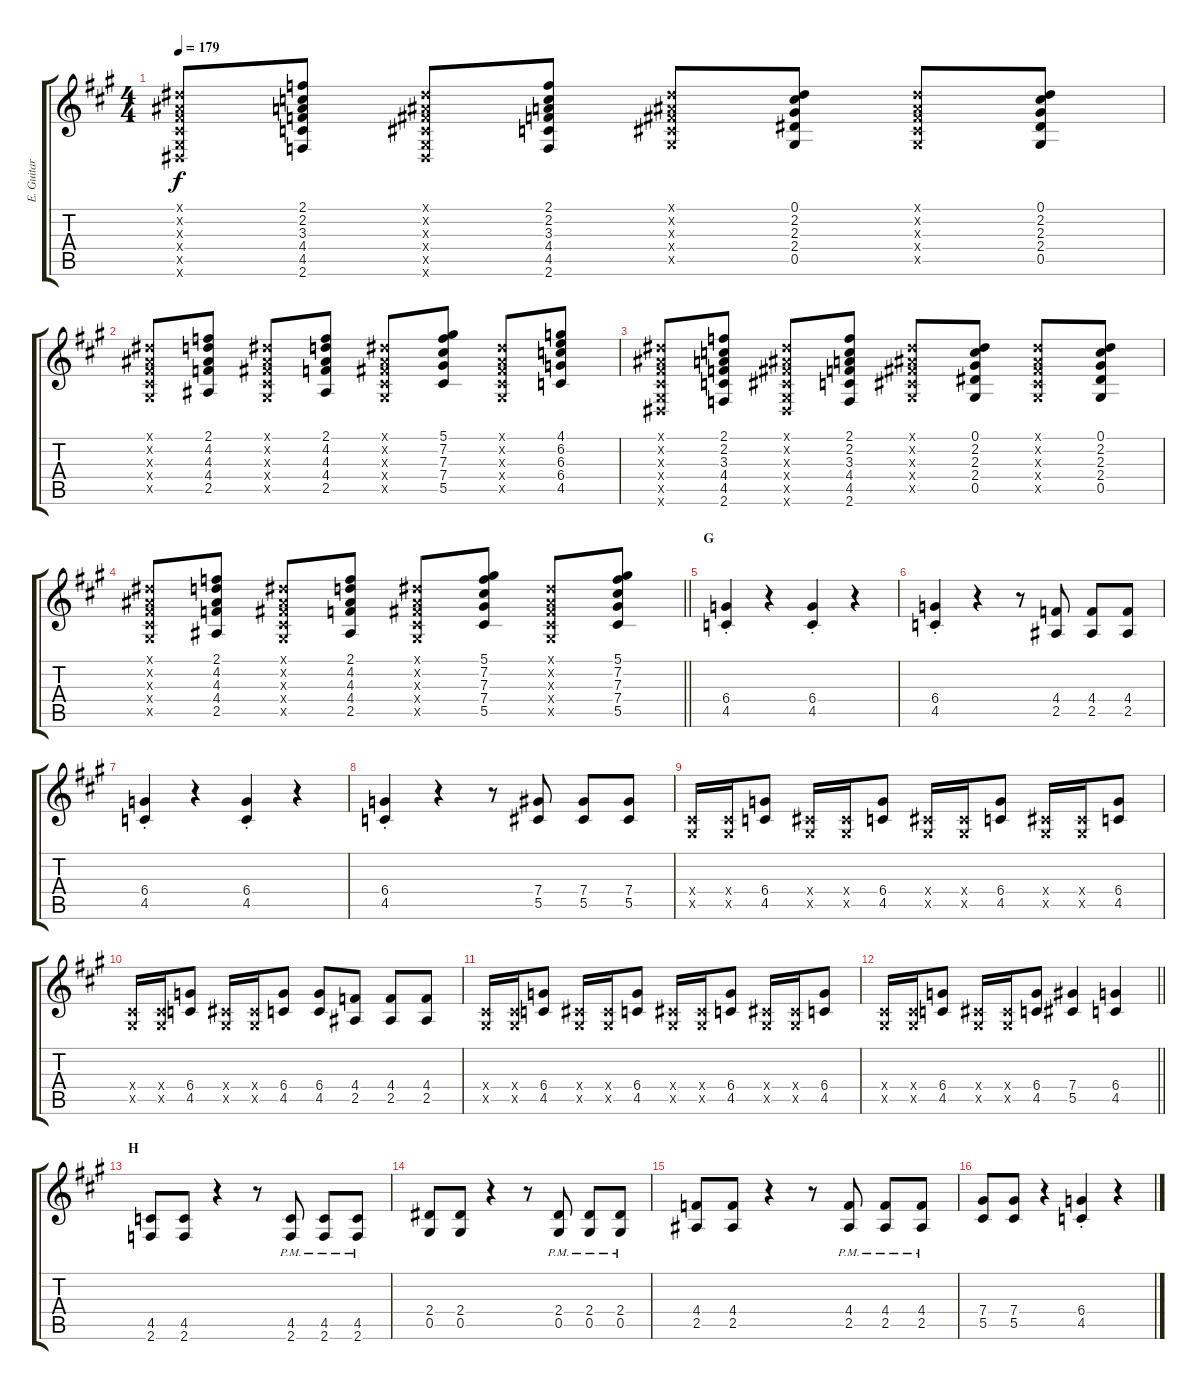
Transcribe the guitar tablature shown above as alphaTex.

\track ("E. Guitar II" "E. Guitar ") {instrument overdrivenguitar}
\staff {score tabs}
\tuning (Eb4 Bb3 Gb3 Db3 Ab2 Eb2) {hide}
\ts (4 4)
\tempo 179
\clef g2
\ks a
(0.1{x} 0.2{x} 0.3{x} 0.4{x} 0.5{x} 0.6{x}).8{dy f} (2.1 2.2 3.3 4.4 4.5 2.6).8 (0.1{x} 0.2{x} 0.3{x} 0.4{x} 0.5{x} 0.6{x}).8 (2.1 2.2 3.3 4.4 4.5 2.6).8 (0.1{x} 0.2{x} 0.3{x} 0.4{x} 0.5{x}).8 (0.1 2.2 2.3 2.4 0.5).8 (0.1{x} 0.2{x} 0.3{x} 0.4{x} 0.5{x}).8 (0.1 2.2 2.3 2.4 0.5).8 |
(0.1{x} 0.2{x} 0.3{x} 0.4{x} 0.5{x}).8 (2.1 4.2 4.3 4.4 2.5).8 (0.1{x} 0.2{x} 0.3{x} 0.4{x} 0.5{x}).8 (2.1 4.2 4.3 4.4 2.5).8 (0.1{x} 0.2{x} 0.3{x} 0.4{x} 0.5{x}).8 (5.1 7.2 7.3 7.4 5.5).8 (0.1{x} 0.2{x} 0.3{x} 0.4{x} 0.5{x}).8 (4.1 6.2 6.3 6.4 4.5).8 |
(0.1{x} 0.2{x} 0.3{x} 0.4{x} 0.5{x} 0.6{x}).8 (2.1 2.2 3.3 4.4 4.5 2.6).8 (0.1{x} 0.2{x} 0.3{x} 0.4{x} 0.5{x} 0.6{x}).8 (2.1 2.2 3.3 4.4 4.5 2.6).8 (0.1{x} 0.2{x} 0.3{x} 0.4{x} 0.5{x}).8 (0.1 2.2 2.3 2.4 0.5).8 (0.1{x} 0.2{x} 0.3{x} 0.4{x} 0.5{x}).8 (0.1 2.2 2.3 2.4 0.5).8 |
\barLineRight lightlight
(0.1{x} 0.2{x} 0.3{x} 0.4{x} 0.5{x}).8 (2.1 4.2 4.3 4.4 2.5).8 (0.1{x} 0.2{x} 0.3{x} 0.4{x} 0.5{x}).8 (2.1 4.2 4.3 4.4 2.5).8 (0.1{x} 0.2{x} 0.3{x} 0.4{x} 0.5{x}).8 (5.1 7.2 7.3 7.4 5.5).8 (0.1{x} 0.2{x} 0.3{x} 0.4{x} 0.5{x}).8 (5.1 7.2 7.3 7.4 5.5).8 |
\section ("" "G")
(6.4{st} 4.5{st}).4 r.4 (6.4{st} 4.5{st}).4 r.4 |
(6.4{st} 4.5{st}).4 r.4 r.8 (4.4 2.5).8 (4.4 2.5).8 (4.4 2.5).8 |
(6.4{st} 4.5{st}).4 r.4 (6.4{st} 4.5{st}).4 r.4 |
(6.4{st} 4.5{st}).4 r.4 r.8 (7.4 5.5).8 (7.4 5.5).8 (7.4 5.5).8 |
(0.4{x} 0.5{x}).16 (0.4{x} 0.5{x}).16 (6.4 4.5).8 (0.4{x} 0.5{x}).16 (0.4{x} 0.5{x}).16 (6.4 4.5).8 (0.4{x} 0.5{x}).16 (0.4{x} 0.5{x}).16 (6.4 4.5).8 (0.4{x} 0.5{x}).16 (0.4{x} 0.5{x}).16 (6.4 4.5).8 |
(0.4{x} 0.5{x}).16 (0.4{x} 0.5{x}).16 (6.4 4.5).8 (0.4{x} 0.5{x}).16 (0.4{x} 0.5{x}).16 (6.4 4.5).8 (6.4 4.5).8 (4.4 2.5).8 (4.4 2.5).8 (4.4 2.5).8 |
(0.4{x} 0.5{x}).16 (0.4{x} 0.5{x}).16 (6.4 4.5).8 (0.4{x} 0.5{x}).16 (0.4{x} 0.5{x}).16 (6.4 4.5).8 (0.4{x} 0.5{x}).16 (0.4{x} 0.5{x}).16 (6.4 4.5).8 (0.4{x} 0.5{x}).16 (0.4{x} 0.5{x}).16 (6.4 4.5).8 |
\barLineRight lightlight
(0.4{x} 0.5{x}).16 (0.4{x} 0.5{x}).16 (6.4 4.5).8 (0.4{x} 0.5{x}).16 (0.4{x} 0.5{x}).16 (6.4 4.5).8 (7.4 5.5).4 (6.4 4.5).4 |
\section ("" "H")
(4.5 2.6).8 (4.5 2.6).8 r.4 r.8 (4.5{pm} 2.6{pm}).8 (4.5{pm} 2.6{pm}).8 (4.5{pm} 2.6{pm}).8 |
(2.4 0.5).8 (2.4 0.5).8 r.4 r.8 (2.4{pm} 0.5{pm}).8 (2.4{pm} 0.5{pm}).8 (2.4{pm} 0.5{pm}).8 |
(4.4 2.5).8 (4.4 2.5).8 r.4 r.8 (4.4{pm} 2.5{pm}).8 (4.4{pm} 2.5{pm}).8 (4.4{pm} 2.5{pm}).8 |
(7.4 5.5).8 (7.4 5.5).8 r.4 (6.4{st} 4.5{st}).4 r.4
